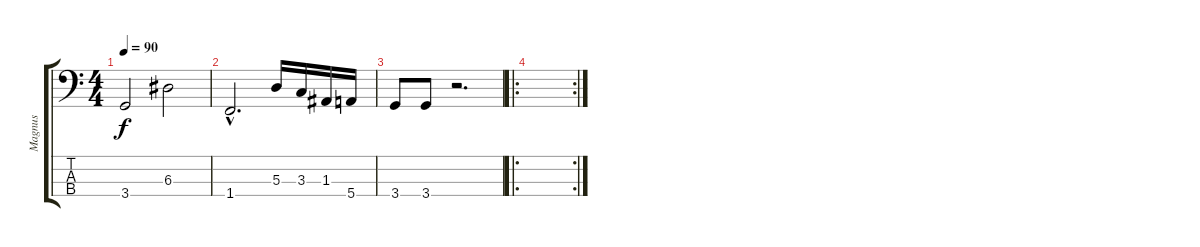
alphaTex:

\track ("Magnus" "Magnus") {instrument electricbasspick}
\staff {score tabs}
\tuning (G2 D2 A1 E1) {hide}
\ts (4 4)
\tempo 90
\clef f4
\ks c
3.4.2{dy f} 6.3.2 |
1.4{hac}.2{d} 5.3.16 3.3.16 1.3.16 5.4.16 |
3.4.8 3.4.8 r.2{d} |
\ro
\rc 2
